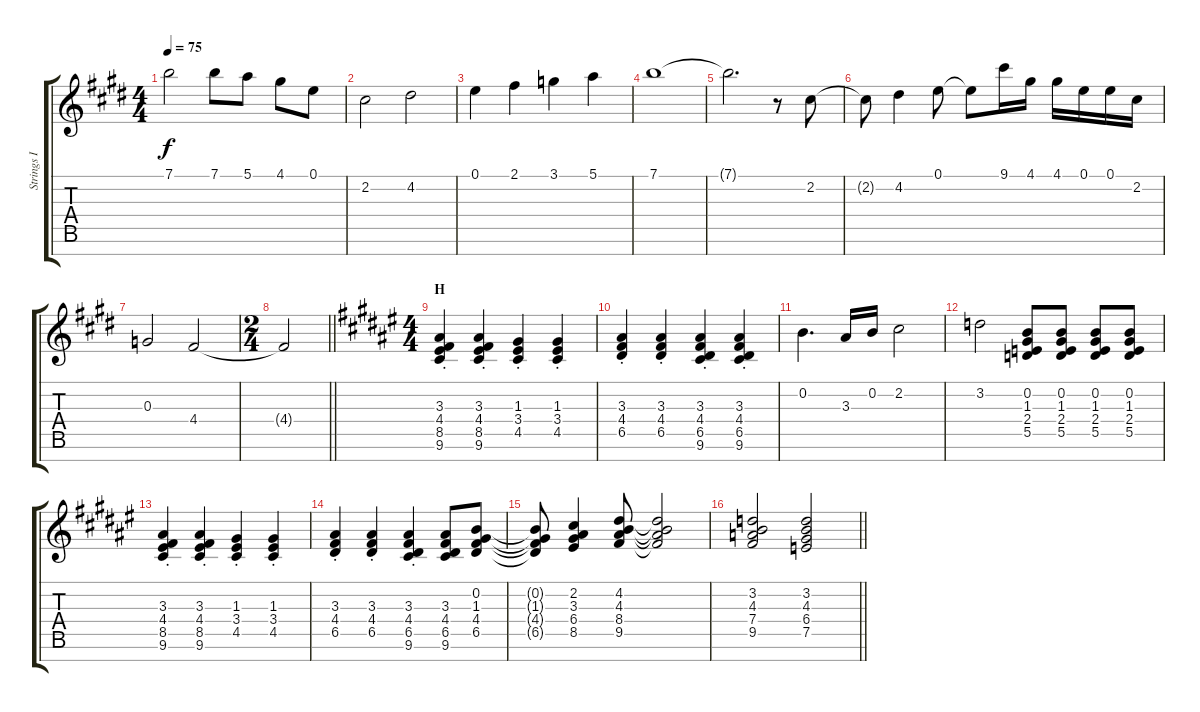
\track ("Strings I" "Strings I") {instrument stringensemble1}
\staff {score tabs}
\tuning (E5 B4 G4 D4 A3 E3 B2) {hide}
\ts (4 4)
\tempo 75
\clef g2
\ks e
7.1{t}.2{dy f} 7.1.8 5.1.8 4.1.8 0.1.8 |
2.2.2 4.2.2 |
0.1.4 2.1.4 3.1.4 5.1.4 |
7.1.1 |
7.1{t}.2{d} r.8 2.2.8 |
2.2{t}.8 4.2.4 0.1.8 0.1{t}.8 9.1.16 4.1.16 4.1.16 0.1.16 0.1.16 2.2.16 |
0.3.2 4.4.2 |
\ts (2 4)
\barLineRight lightlight
4.4{t}.2 |
\ts (4 4)
\section ("" "H")
\ks f#
(3.3{st} 4.4{st} 8.5{st} 9.6{st}).4 (3.3{st} 4.4{st} 8.5{st} 9.6{st}).4 (1.3{st} 3.4{st} 4.5{st}).4 (1.3{st} 3.4{st} 4.5{st}).4 |
(3.3{st} 4.4{st} 6.5{st}).4 (3.3{st} 4.4{st} 6.5{st}).4 (3.3{st} 4.4{st} 6.5{st} 9.6{st}).4 (3.3{st} 4.4{st} 6.5{st} 9.6{st}).4 |
0.2.4{d} 3.3.16 0.2.16 2.2.2 |
3.2.2 (0.2 1.3 2.4 5.5).8 (0.2 1.3 2.4 5.5).8 (0.2 1.3 2.4 5.5).8 (0.2 1.3 2.4 5.5).8 |
(3.3{st} 4.4{st} 8.5{st} 9.6{st}).4 (3.3{st} 4.4{st} 8.5{st} 9.6{st}).4 (1.3{st} 3.4{st} 4.5{st}).4 (1.3{st} 3.4{st} 4.5{st}).4 |
(3.3{st} 4.4{st} 6.5{st}).4 (3.3{st} 4.4{st} 6.5{st}).4 (3.3{st} 4.4{st} 6.5{st} 9.6{st}).4 (3.3 4.4 6.5 9.6).8 (0.2 1.3 4.4 6.5).8 |
(0.2{t} 1.3{t} 4.4{t} 6.5{t}).8 (2.2 3.3 6.4 8.5).4 (4.2 4.3 8.4 9.5).8 (4.2{t} 4.3{t} 8.4{t} 9.5{t}).2 |
\barLineRight lightlight
(3.2 4.3 7.4 9.5).2 (3.2 4.3 6.4 7.5).2
